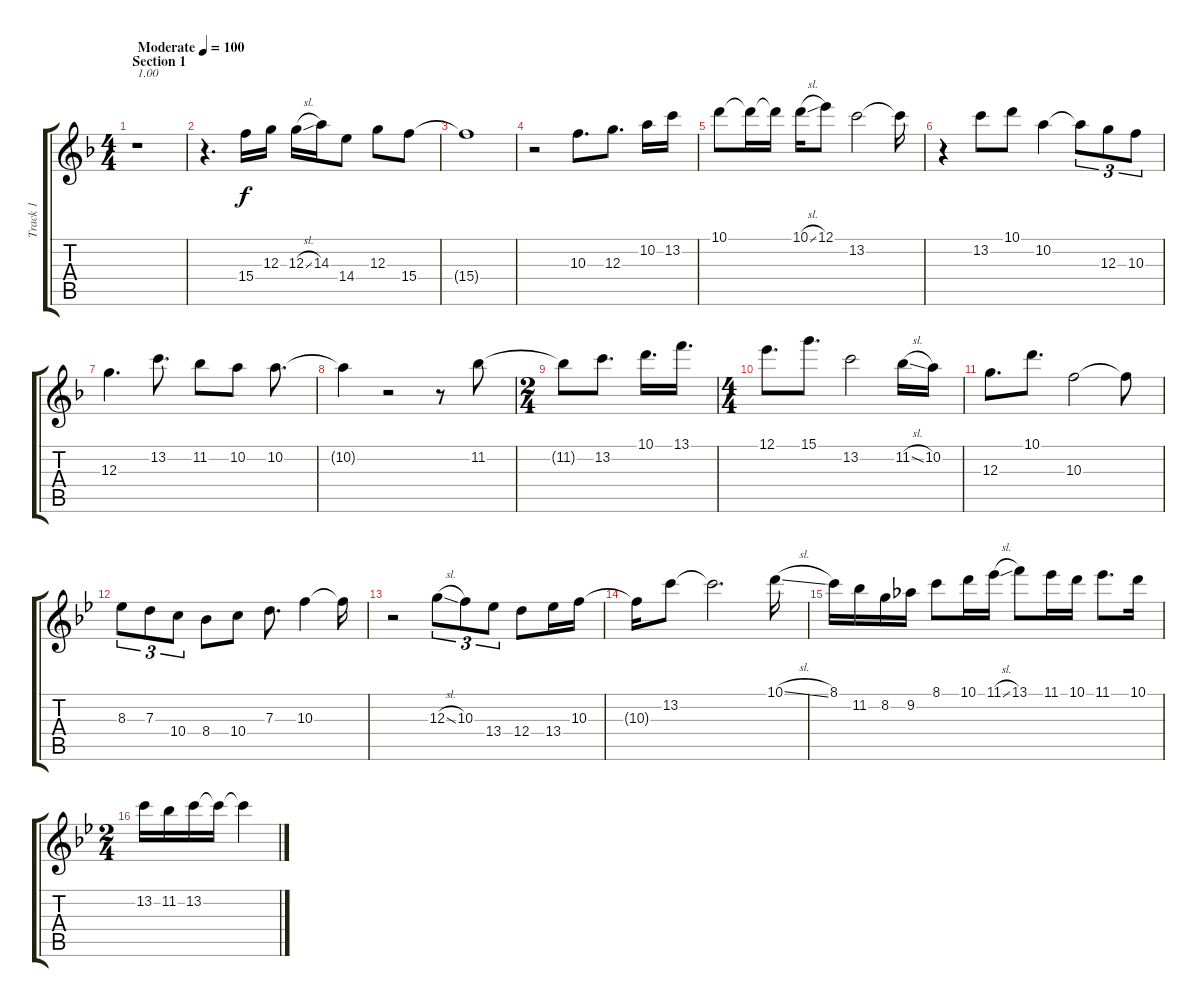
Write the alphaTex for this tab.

\track ("Track 1" "Track 1") {instrument acousticguitarnylon}
\staff {score tabs}
\tuning (E4 B3 G3 D3 A2 E2) {hide}
\ts (4 4)
\section ("" "Section 1")
\tempo (100 "Moderate")
\clef g2
\ks f
r.1{txt "1.00" dy f instrument acousticguitarnylon} |
r.4{d} 15.4.16 12.3.16 12.3{sl}.16 14.3.16 14.4.8 12.3.8 15.4.8 |
15.4{t}.1 |
r.2 10.3.8{d} 12.3.8{d} 10.2.16 13.2.16 |
10.1.8 10.1{t}.16 10.1{t}.16 10.1{sl}.16 12.1.8 13.2.2 13.2{t}.16 |
r.4 13.2.8 10.1.8 10.2.4 10.2{t}.8{tu (3 2)} 12.3.8{tu (3 2)} 10.3.8{tu (3 2)} |
12.3.4{d} 13.2.8{d} 11.2.8 10.2.8 10.2.8{d} |
10.2{t}.4 r.2 r.8 11.2.8 |
\ts (2 4)
11.2{t}.8 13.2.8{d} 10.1.16{d} 13.1.16{d} |
\ts (4 4)
12.1.8{d} 15.1.8{d} 13.2.2 11.2{sl}.16 10.2.16 |
12.3.8{d} 10.1.8{d} 10.3.2 10.3{t}.8 |
\ks bb
8.3.8{tu (3 2)} 7.3.8{tu (3 2)} 10.4.8{tu (3 2)} 8.4.8 10.4.8 7.3.8{d} 10.3.4 10.3{t}.16 |
r.2 12.3{sl}.8{tu (3 2)} 10.3.8{tu (3 2)} 13.4.8{tu (3 2)} 12.4.8 13.4.16 10.3.16 |
10.3{t}.16 13.2.8 13.2{t}.2{d} 10.1{sl}.16 |
8.1.16 11.2.16 8.2.16 9.2.16 8.1.8 10.1.16 11.1{sl}.16 13.1.8 11.1.16 10.1.16 11.1.8{d} 10.1.16 |
\ts (2 4)
13.2.16 11.2.16 13.2.16 13.2{t}.16 13.2{t}.4
